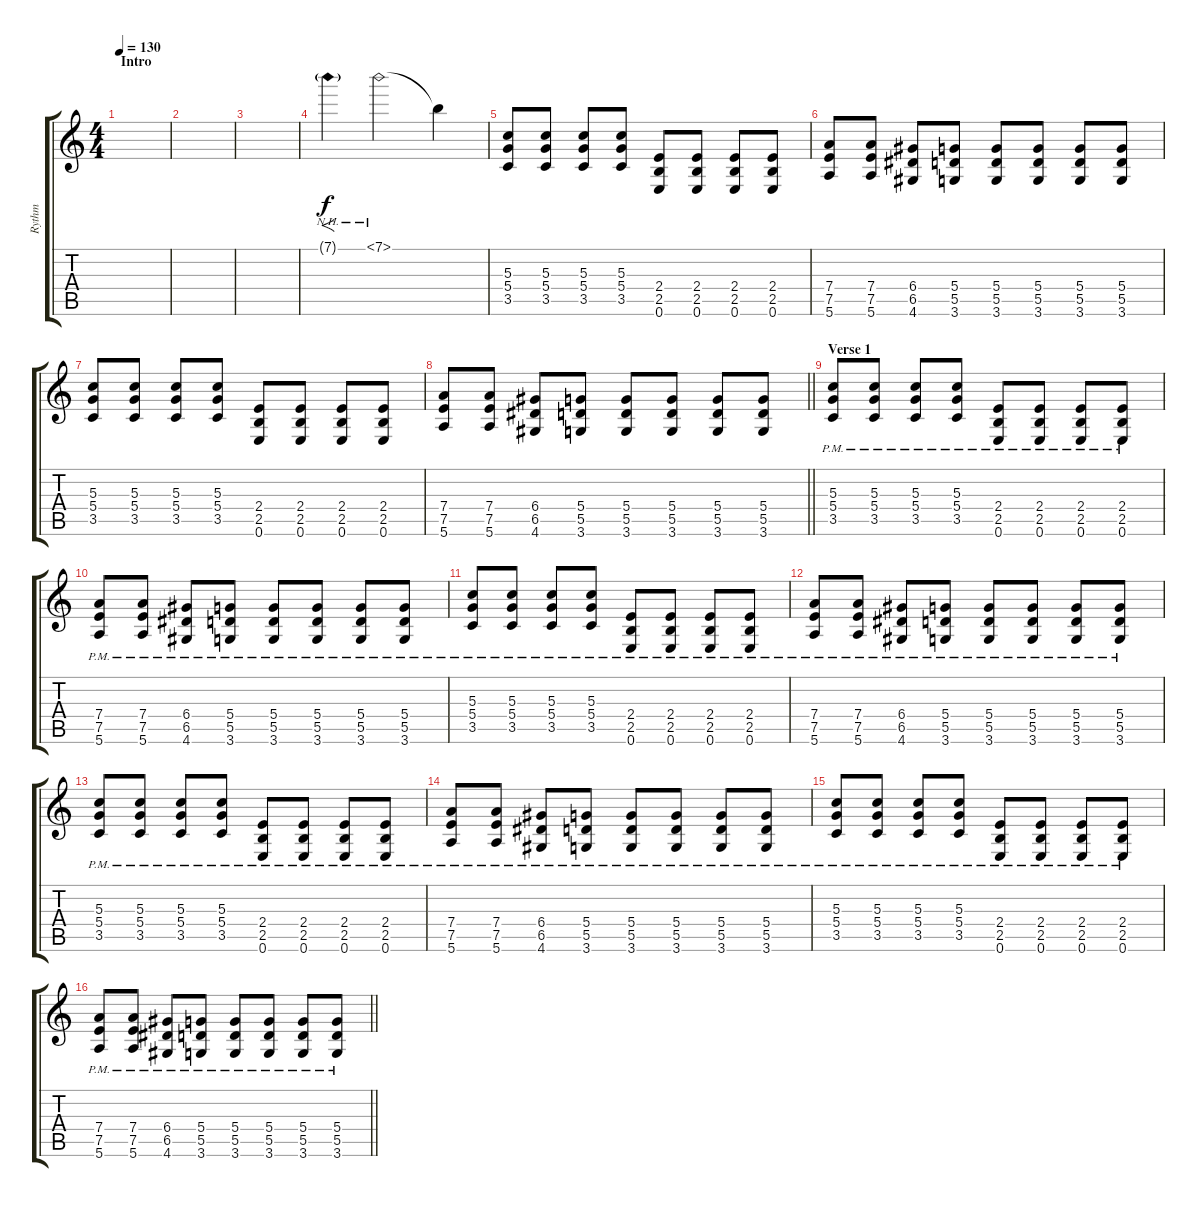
\track ("Rythm" "Rythm") {instrument distortionguitar}
\staff {score tabs}
\tuning (E4 B3 G3 D3 A2 E2) {hide}
\ts (4 4)
\section ("" "Intro")
\tempo 130
\clef g2
\ks c
|
|
|
7.1{nh g}.4{f} 7.1{nh}.2{dy f volume 5} 7.1{t}.4 |
(5.3 5.4 3.5).8{volume 13} (5.3 5.4 3.5).8 (5.3 5.4 3.5).8 (5.3 5.4 3.5).8 (2.4 2.5 0.6).8 (2.4 2.5 0.6).8 (2.4 2.5 0.6).8 (2.4 2.5 0.6).8 |
(7.4 7.5 5.6).8 (7.4 7.5 5.6).8 (6.4 6.5 4.6).8 (5.4 5.5 3.6).8 (5.4 5.5 3.6).8 (5.4 5.5 3.6).8 (5.4 5.5 3.6).8 (5.4 5.5 3.6).8 |
(5.3 5.4 3.5).8 (5.3 5.4 3.5).8 (5.3 5.4 3.5).8 (5.3 5.4 3.5).8 (2.4 2.5 0.6).8 (2.4 2.5 0.6).8 (2.4 2.5 0.6).8 (2.4 2.5 0.6).8 |
\barLineRight lightlight
(7.4 7.5 5.6).8 (7.4 7.5 5.6).8 (6.4 6.5 4.6).8 (5.4 5.5 3.6).8 (5.4 5.5 3.6).8 (5.4 5.5 3.6).8 (5.4 5.5 3.6).8 (5.4 5.5 3.6).8 |
\section ("" "Verse 1")
(5.3{pm} 5.4{pm} 3.5{pm}).8 (5.3{pm} 5.4{pm} 3.5{pm}).8 (5.3{pm} 5.4{pm} 3.5{pm}).8 (5.3{pm} 5.4{pm} 3.5{pm}).8 (2.4{pm} 2.5{pm} 0.6{pm}).8 (2.4{pm} 2.5{pm} 0.6{pm}).8 (2.4{pm} 2.5{pm} 0.6{pm}).8 (2.4{pm} 2.5{pm} 0.6{pm}).8 |
(7.4{pm} 7.5{pm} 5.6{pm}).8 (7.4{pm} 7.5{pm} 5.6{pm}).8 (6.4{pm} 6.5{pm} 4.6{pm}).8 (5.4{pm} 5.5{pm} 3.6{pm}).8 (5.4{pm} 5.5{pm} 3.6{pm}).8 (5.4{pm} 5.5{pm} 3.6{pm}).8 (5.4{pm} 5.5{pm} 3.6{pm}).8 (5.4{pm} 5.5{pm} 3.6{pm}).8 |
(5.3{pm} 5.4{pm} 3.5{pm}).8 (5.3{pm} 5.4{pm} 3.5{pm}).8 (5.3{pm} 5.4{pm} 3.5{pm}).8 (5.3{pm} 5.4{pm} 3.5{pm}).8 (2.4{pm} 2.5{pm} 0.6{pm}).8 (2.4{pm} 2.5{pm} 0.6{pm}).8 (2.4{pm} 2.5{pm} 0.6{pm}).8 (2.4{pm} 2.5{pm} 0.6{pm}).8 |
(7.4{pm} 7.5{pm} 5.6{pm}).8 (7.4{pm} 7.5{pm} 5.6{pm}).8 (6.4{pm} 6.5{pm} 4.6{pm}).8 (5.4{pm} 5.5{pm} 3.6{pm}).8 (5.4{pm} 5.5{pm} 3.6{pm}).8 (5.4{pm} 5.5{pm} 3.6{pm}).8 (5.4{pm} 5.5{pm} 3.6{pm}).8 (5.4{pm} 5.5{pm} 3.6{pm}).8 |
(5.3{pm} 5.4{pm} 3.5{pm}).8 (5.3{pm} 5.4{pm} 3.5{pm}).8 (5.3{pm} 5.4{pm} 3.5{pm}).8 (5.3{pm} 5.4{pm} 3.5{pm}).8 (2.4{pm} 2.5{pm} 0.6{pm}).8 (2.4{pm} 2.5{pm} 0.6{pm}).8 (2.4{pm} 2.5{pm} 0.6{pm}).8 (2.4{pm} 2.5{pm} 0.6{pm}).8 |
(7.4{pm} 7.5{pm} 5.6{pm}).8 (7.4{pm} 7.5{pm} 5.6{pm}).8 (6.4{pm} 6.5{pm} 4.6{pm}).8 (5.4{pm} 5.5{pm} 3.6{pm}).8 (5.4{pm} 5.5{pm} 3.6{pm}).8 (5.4{pm} 5.5{pm} 3.6{pm}).8 (5.4{pm} 5.5{pm} 3.6{pm}).8 (5.4{pm} 5.5{pm} 3.6{pm}).8 |
(5.3{pm} 5.4{pm} 3.5{pm}).8 (5.3{pm} 5.4{pm} 3.5{pm}).8 (5.3{pm} 5.4{pm} 3.5{pm}).8 (5.3{pm} 5.4{pm} 3.5{pm}).8 (2.4{pm} 2.5{pm} 0.6{pm}).8 (2.4{pm} 2.5{pm} 0.6{pm}).8 (2.4{pm} 2.5{pm} 0.6{pm}).8 (2.4{pm} 2.5{pm} 0.6{pm}).8 |
\barLineRight lightlight
(7.4{pm} 7.5{pm} 5.6{pm}).8 (7.4{pm} 7.5{pm} 5.6{pm}).8 (6.4{pm} 6.5{pm} 4.6{pm}).8 (5.4{pm} 5.5{pm} 3.6{pm}).8 (5.4{pm} 5.5{pm} 3.6{pm}).8 (5.4{pm} 5.5{pm} 3.6{pm}).8 (5.4{pm} 5.5{pm} 3.6{pm}).8 (5.4{pm} 5.5{pm} 3.6{pm}).8
